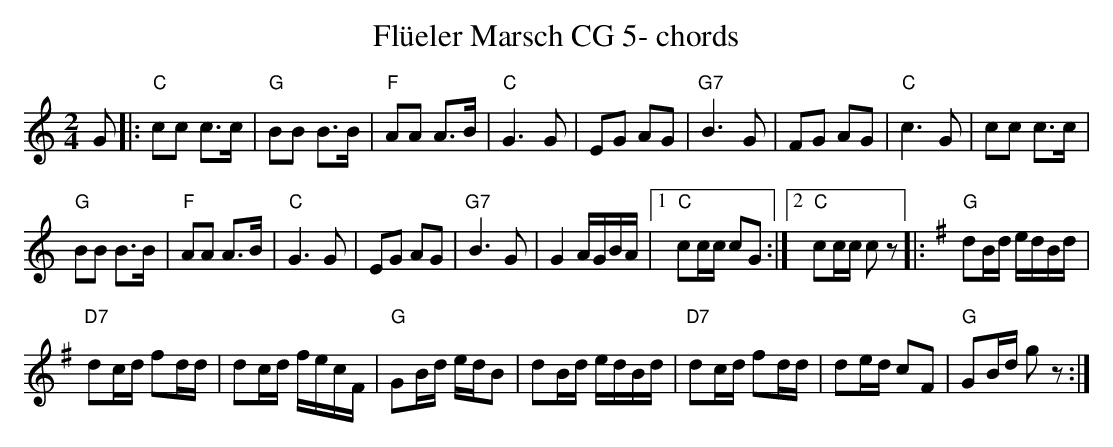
X:1
T:Fl\"ueler Marsch CG 5- chords
M:2/4
L:1/8
K:Cmaj%%MIDI gchordon
G |: "C"cc c>c | "G"BB B>B | "F"AA A>B | "C"G3G | EG AG | "G7"B3G | FG AG | "C"c3G | cc c>c |
"G"BB B>B | "F"AA A>B | "C"G3G | EG AG | "G7"B3G | G2 A/2G/2B/2A/2 |1 "C"cc/2c/2 cG :|2 "C"cc/2c/2 cz |: [K:Gmaj] [L:1/16] "G"d2Bd edBd |
"D7"d2cd f2dd | d2cd fecF | "G"G2Bd edB2 | d2Bd edBd | "D7"d2cd f2dd | d2ed c2F2 | "G"G2Bd g2z2 :|
